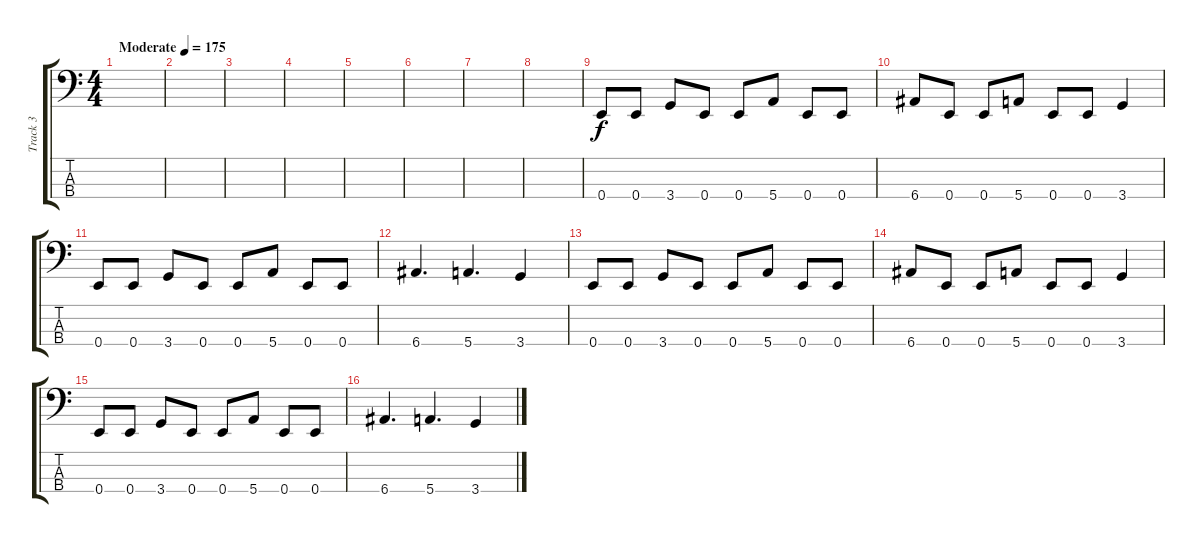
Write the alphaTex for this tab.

\track ("Track 3" "Track 3") {instrument electricbassfinger}
\staff {score tabs}
\tuning (G2 D2 A1 E1) {hide}
\ts (4 4)
\tempo (175 "Moderate")
\clef f4
\ks c
|
|
|
|
|
|
|
|
0.4.8 0.4.8 3.4.8 0.4.8 0.4.8 5.4.8 0.4.8 0.4.8 |
6.4.8 0.4.8 0.4.8 5.4.8 0.4.8 0.4.8 3.4.4 |
0.4.8 0.4.8 3.4.8 0.4.8 0.4.8 5.4.8 0.4.8 0.4.8 |
6.4.4{d} 5.4.4{d} 3.4.4 |
0.4.8 0.4.8 3.4.8 0.4.8 0.4.8 5.4.8 0.4.8 0.4.8 |
6.4.8 0.4.8 0.4.8 5.4.8 0.4.8 0.4.8 3.4.4 |
0.4.8 0.4.8 3.4.8 0.4.8 0.4.8 5.4.8 0.4.8 0.4.8 |
6.4.4{d} 5.4.4{d} 3.4.4
